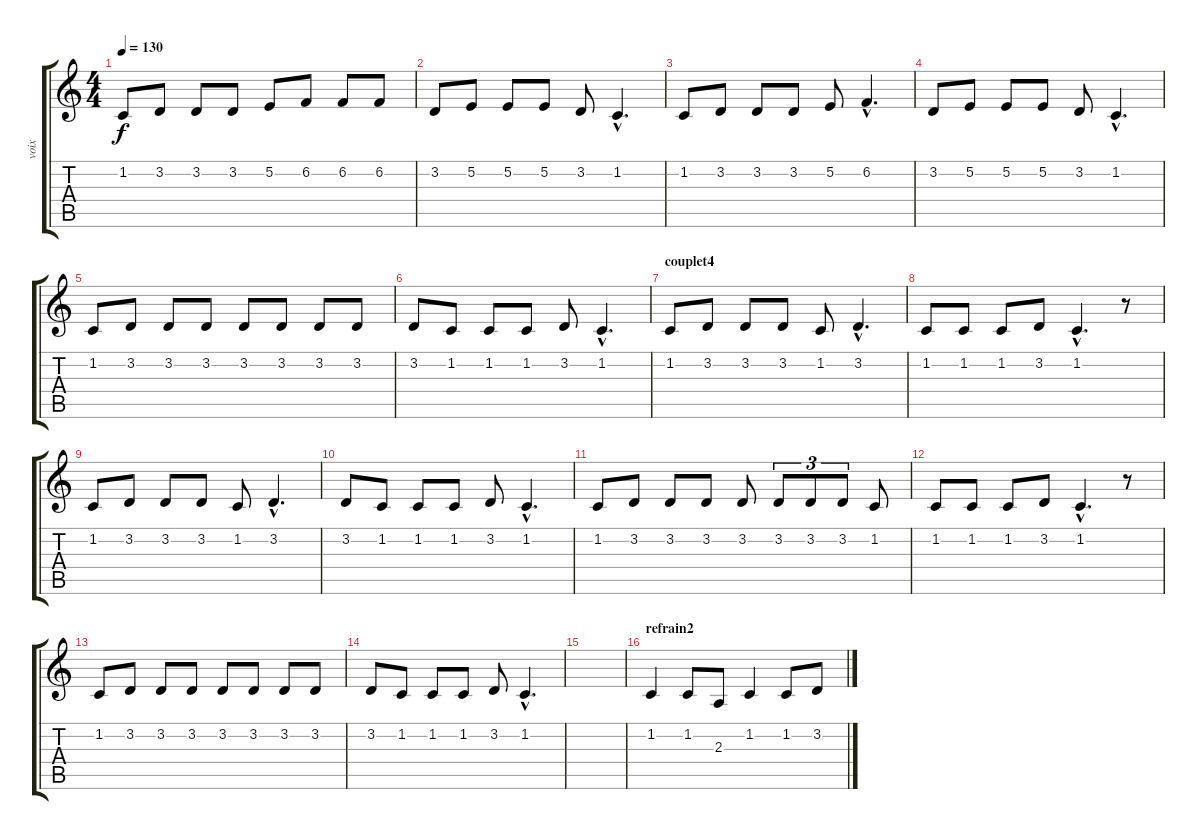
\track ("voix" "voix") {instrument lead2sawtooth}
\staff {score tabs}
\tuning (E4 B3 G3 D3 A2 E2) {hide}
\ts (4 4)
\tempo 130
\clef g2
\ks c
1.2.8{dy f} 3.2.8 3.2.8 3.2.8 5.2.8 6.2.8 6.2.8 6.2.8 |
3.2.8 5.2.8 5.2.8 5.2.8 3.2.8 1.2{hac}.4{d} |
1.2.8 3.2.8 3.2.8 3.2.8 5.2.8 6.2{hac}.4{d} |
3.2.8 5.2.8 5.2.8 5.2.8 3.2.8 1.2{hac}.4{d} |
1.2.8 3.2.8 3.2.8 3.2.8 3.2.8 3.2.8 3.2.8 3.2.8 |
3.2.8 1.2.8 1.2.8 1.2.8 3.2.8 1.2{hac}.4{d} |
\section ("" "couplet4")
1.2.8 3.2.8 3.2.8 3.2.8 1.2.8 3.2{hac}.4{d} |
1.2.8 1.2.8 1.2.8 3.2.8 1.2{hac}.4{d} r.8 |
1.2.8 3.2.8 3.2.8 3.2.8 1.2.8 3.2{hac}.4{d} |
3.2.8 1.2.8 1.2.8 1.2.8 3.2.8 1.2{hac}.4{d} |
1.2.8 3.2.8 3.2.8 3.2.8 3.2.8 3.2.8{tu (3 2)} 3.2.8{tu (3 2)} 3.2.8{tu (3 2)} 1.2.8 |
1.2.8 1.2.8 1.2.8 3.2.8 1.2{hac}.4{d} r.8 |
1.2.8 3.2.8 3.2.8 3.2.8 3.2.8 3.2.8 3.2.8 3.2.8 |
3.2.8 1.2.8 1.2.8 1.2.8 3.2.8 1.2{hac}.4{d} |
|
\section ("" "refrain2")
1.2.4 1.2.8 2.3.8 1.2.4 1.2.8 3.2.8
